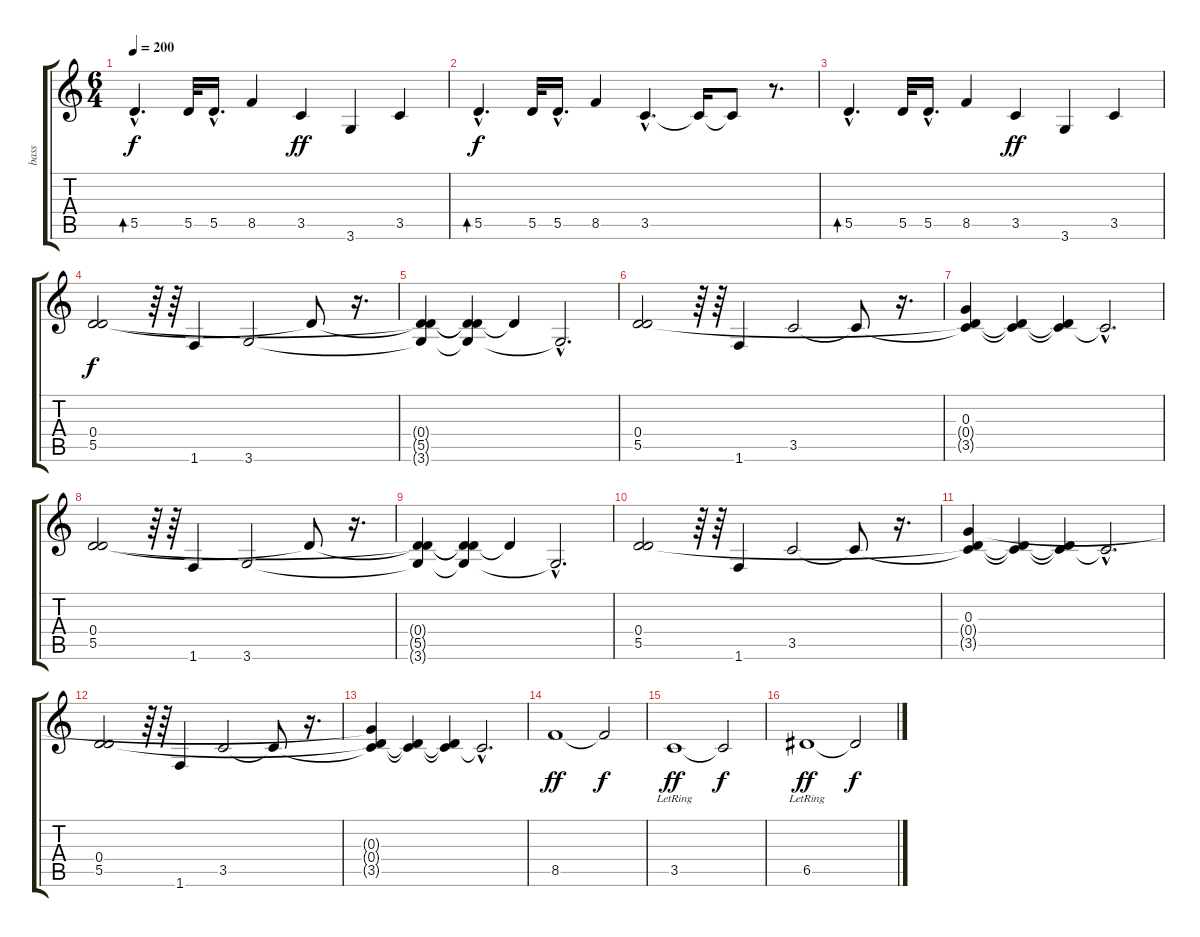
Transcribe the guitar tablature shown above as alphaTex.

\track ("bass" "bass") {instrument acousticbass}
\staff {score tabs}
\tuning (E4 B3 G3 D3 A2 E2) {hide}
\ts (6 4)
\tempo 200
\clef g2
\ks c
5.5{hac}.4{d bd 30 dy f} 5.5.32 5.5{hac}.16{d} 8.5.4 3.5.4{dy ff} 3.6.4 3.5.4 |
5.5{hac}.4{d bd 30 dy f} 5.5.32 5.5{hac}.16{d} 8.5.4 3.5{hac}.4{d} 3.5{t}.16 3.5{t}.8 r.8{d} |
5.5{hac}.4{d bd 30} 5.5.32 5.5{hac}.16{d} 8.5.4 3.5.4{dy ff} 3.6.4 3.5.4 |
(0.4 5.5).2{dy f} r.64 r.64 1.6.4 3.6.2 5.5{t}.8 r.16{d} |
(0.4{t} 5.5{t} 3.6{t}).4 (0.4{t} 5.5{t} 3.6{t}).4 0.4{t}.4 3.6{hac t}.2{d} |
(0.4 5.5).2 r.64 r.64 1.6.4 3.5.2 3.5{t}.8 r.16{d} |
(0.3 0.4{t} 3.5{t}).4 (0.4{t} 3.5{t}).4 (0.4{t} 3.5{t}).4 3.5{hac t}.2{d} |
(0.4 5.5).2 r.64 r.64 1.6.4 3.6.2 5.5{t}.8 r.16{d} |
(0.4{t} 5.5{t} 3.6{t}).4 (0.4{t} 5.5{t} 3.6{t}).4 0.4{t}.4 3.6{hac t}.2{d} |
(0.4 5.5).2 r.64 r.64 1.6.4 3.5.2 3.5{t}.8 r.16{d} |
(0.3 0.4{t} 3.5{t}).4 (0.4{t} 3.5{t}).4 (0.4{t} 3.5{t}).4 3.5{hac t}.2{d} |
(0.4 5.5).2 r.64 r.64 1.6.4 3.5.2 3.5{t}.8 r.16{d} |
(0.3{t} 0.4{t} 3.5{t}).4 (0.4{t} 3.5{t}).4 (0.4{t} 3.5{t}).4 3.5{hac t}.2{d} |
8.5.1{dy ff} 8.5{t}.2{dy f} |
3.5{lr}.1{dy ff} 3.5{t}.2{dy f} |
6.5{lr}.1{dy ff} 6.5{t}.2{dy f}
